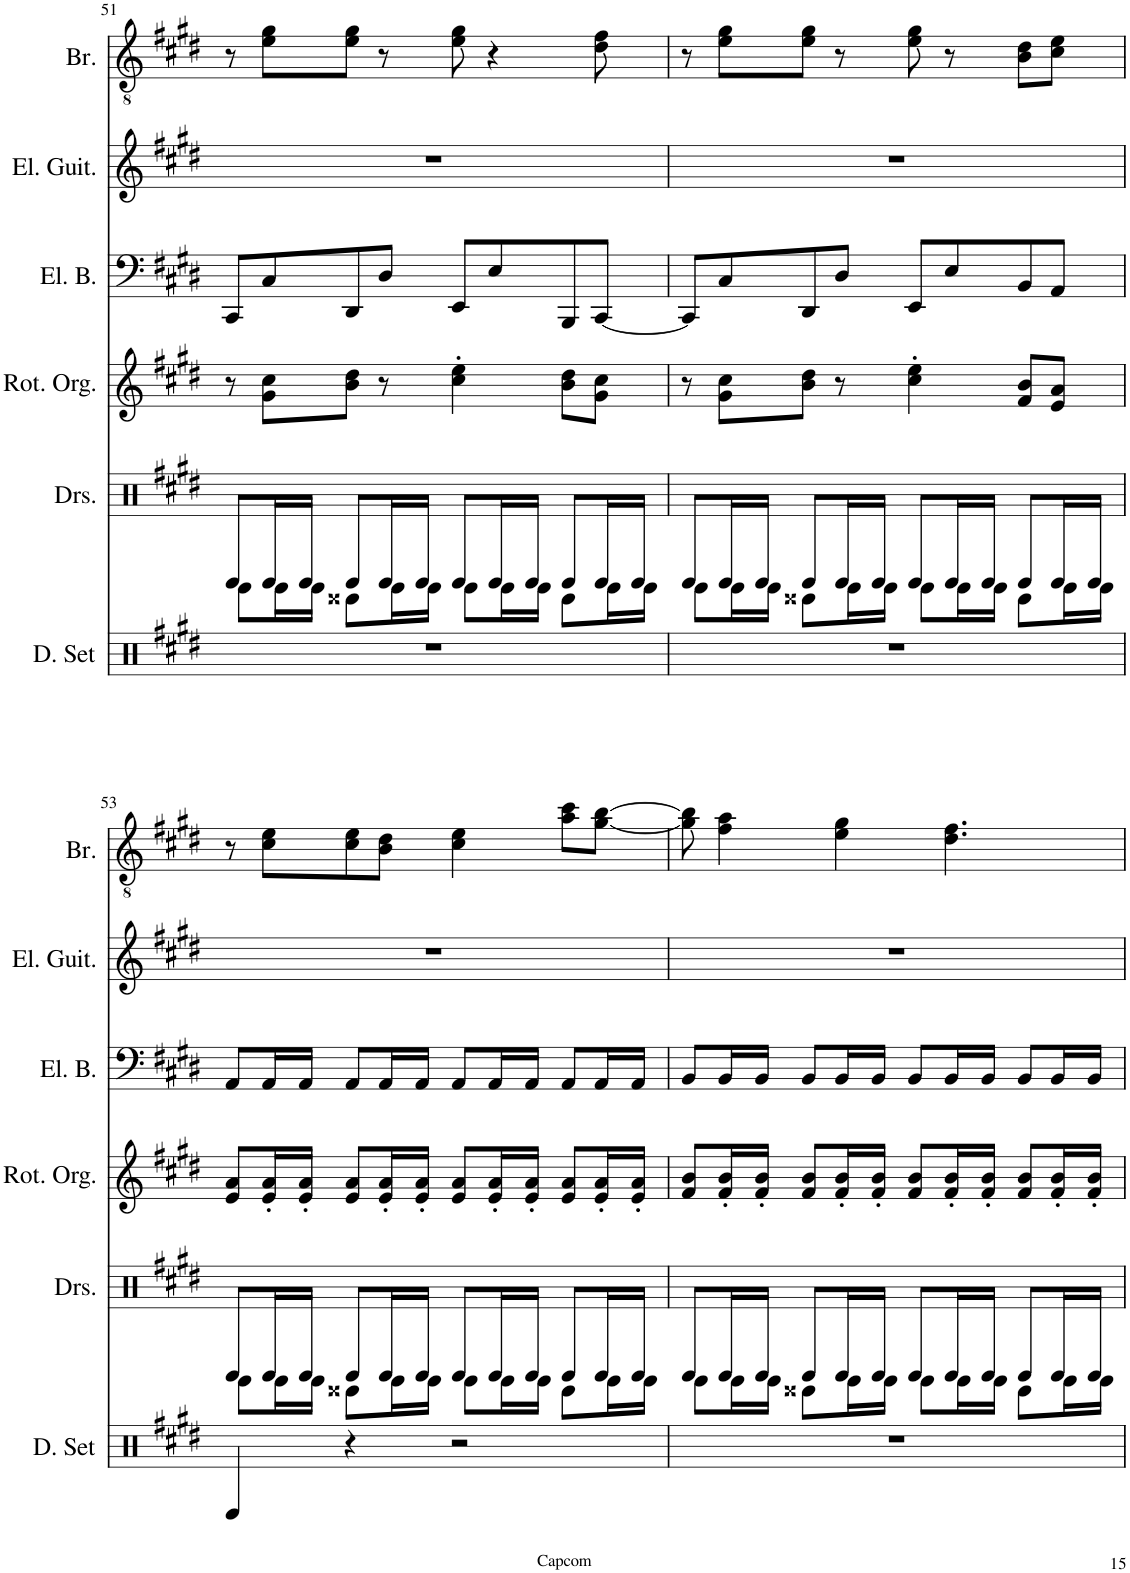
**kern	**kern	**kern	**kern	**kern	**kern
*part6	*part5	*part4	*part3	*part2	*part1
*staff6	*staff5	*staff4	*staff3	*staff2	*staff1
*I"ドラムセット	*I"ドラムセット	*I"ロータリーオルガン	*I"エレキベース	*I"エレキギター	*I"金管楽器
!!LO:PB:g=z
*clefX	*clefX	*clefG2	*clefF4	*clefG2	*clefGv2
*	*	*	*Trd7c12	*	*
*k[f#c#g#d#]	*k[f#c#g#d#]	*k[f#c#g#d#]	*k[f#c#g#d#]	*k[f#c#g#d#]	*k[f#c#g#d#]
*M4/4	*M4/4	*M4/4	*M4/4	*M4/4	*M4/4
=51	=51	=51	=51	=51	=51
*	*^	*	*	*	*
1r	8FF/L	8EE\L	8r	8CC#/L	1r	8r
.	16FF/L	16EE\L	8g#\ 8cc#\L	8C#/	.	8e\ 8g#\L
.	16FF/JJ	16EE\JJ	.	.	.	.
.	8FF/L	8CC##X\L	8b\ 8dd#\J	8DD#/	.	8e\ 8g#\J
.	16FF/L	16EE\L	8r	8D#/J	.	8r
.	16FF/JJ	16EE\JJ	.	.	.	.
.	8FF/L	8EE\L	4cc#\' 4ee\'	8EE/L	.	8e\ 8g#\
.	16FF/L	16EE\L	.	8E/	.	4r
.	16FF/JJ	16EE\JJ	.	.	.	.
.	8FF/L	8CC\L	8b\ 8dd#\L	8BBB/	.	.
.	16FF/L	16EE\L	8g#\ 8cc#\J	[8CC#/J	.	8d#\ 8f#\
.	16FF/JJ	16EE\JJ	.	.	.	.
=52	=52	=52	=52	=52	=52	=52
1r	8FF/L	8EE\L	8r	8CC#/L]	1r	8r
.	16FF/L	16EE\L	8g#\ 8cc#\L	8C#/	.	8e\ 8g#\L
.	16FF/JJ	16EE\JJ	.	.	.	.
.	8FF/L	8CC##X\L	8b\ 8dd#\J	8DD#/	.	8e\ 8g#\J
.	16FF/L	16EE\L	8r	8D#/J	.	8r
.	16FF/JJ	16EE\JJ	.	.	.	.
.	8FF/L	8EE\L	4cc#\' 4ee\'	8EE/L	.	8e\ 8g#\
.	16FF/L	16EE\L	.	8E/	.	8r
.	16FF/JJ	16EE\JJ	.	.	.	.
.	8FF/L	8CC\L	8f#/ 8b/L	8BB/	.	8B\ 8d#\L
.	16FF/L	16EE\L	8e/ 8a/J	8AA/J	.	8c#\ 8e\J
.	16FF/JJ	16EE\JJ	.	.	.	.
!!LO:LB:g=z
=53	=53	=53	=53	=53	=53	=53
4Cn/	8FF/L	8EE\L	8e/ 8a/L	8AA/L	1r	8r
.	16FF/L	16EE\L	16e/' 16a/'L	16AA/L	.	8c#\ 8e\L
.	16FF/JJ	16EE\JJ	16e/' 16a/'JJ	16AA/JJ	.	.
4r	8FF/L	8CC##X\L	8e/ 8a/L	8AA/L	.	8c#\ 8e\
.	16FF/L	16EE\L	16e/' 16a/'L	16AA/L	.	8B\ 8d#\J
.	16FF/JJ	16EE\JJ	16e/' 16a/'JJ	16AA/JJ	.	.
2r	8FF/L	8EE\L	8e/ 8a/L	8AA/L	.	4c#\ 4e\
.	16FF/L	16EE\L	16e/' 16a/'L	16AA/L	.	.
.	16FF/JJ	16EE\JJ	16e/' 16a/'JJ	16AA/JJ	.	.
.	8FF/L	8CC\L	8e/ 8a/L	8AA/L	.	8a\ 8cc#\L
.	16FF/L	16EE\L	16e/' 16a/'L	16AA/L	.	[8g#\ [8b\J
.	16FF/JJ	16EE\JJ	16e/' 16a/'JJ	16AA/JJ	.	.
=54	=54	=54	=54	=54	=54	=54
1r	8FF/L	8EE\L	8f#/ 8b/L	8BB/L	1r	8g#\] 8b\]
.	16FF/L	16EE\L	16f#/' 16b/'L	16BB/L	.	4f#\ 4a\
.	16FF/JJ	16EE\JJ	16f#/' 16b/'JJ	16BB/JJ	.	.
.	8FF/L	8CC##X\L	8f#/ 8b/L	8BB/L	.	.
.	16FF/L	16EE\L	16f#/' 16b/'L	16BB/L	.	4e\ 4g#\
.	16FF/JJ	16EE\JJ	16f#/' 16b/'JJ	16BB/JJ	.	.
.	8FF/L	8EE\L	8f#/ 8b/L	8BB/L	.	.
.	16FF/L	16EE\L	16f#/' 16b/'L	16BB/L	.	4.d#\ 4.f#\
.	16FF/JJ	16EE\JJ	16f#/' 16b/'JJ	16BB/JJ	.	.
.	8FF/L	8CC\L	8f#/ 8b/L	8BB/L	.	.
.	16FF/L	16EE\L	16f#/' 16b/'L	16BB/L	.	.
.	16FF/JJ	16EE\JJ	16f#/' 16b/'JJ	16BB/JJ	.	.
*	*v	*v	*	*	*	*
=	=	=	=	=	=
*-	*-	*-	*-	*-	*-
